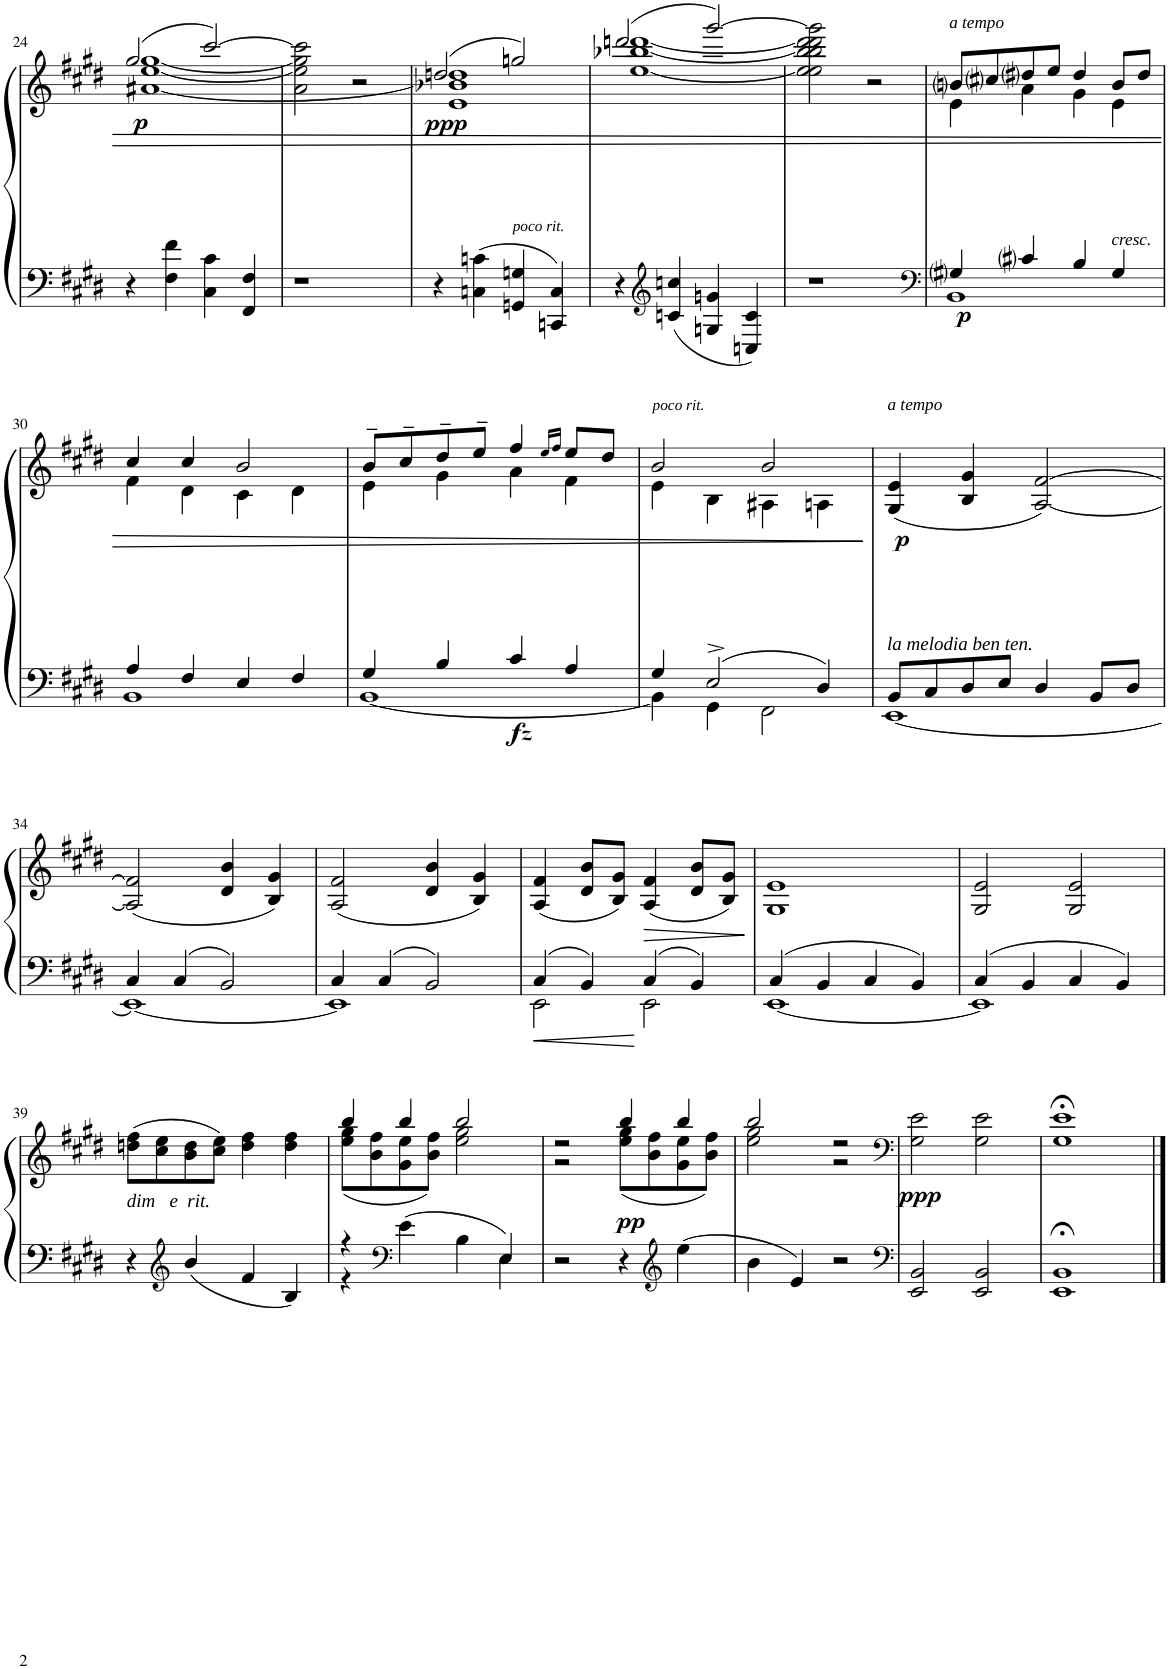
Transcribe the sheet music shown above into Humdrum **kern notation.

**kern	**kern	**dynam
*part1	*part1	*part1
*staff2	*staff1	*staff1/2
*I"Midi_1	*	*
!!LO:PB:g=z
*clefF4	*clefG2	*
*k[f#c#g#d#]	*k[f#c#g#d#]	*
*E:	*E:	*
*M4/4	*M4/4	*
*met(c)	*met(c)	*
=24	=24	=24
*	*^	*
!	!	!	!LO:DY:b
4r	(2gg#/	[1a#X [1ee [1gg#	p
4F#\ 4f#\	.	.	.
4C#\ 4c#\	[2ccc#/)	.	.
4FF#/ 4F#/	.	.	.
*	*v	*v	*
=25	=25	=25
1r	2a\ 2ee\] 2gg#\] 2ccc#\]	.
.	2r	.
=26	=26	=26
*	*^	*
!	!	!	!LO:DY:b
4r	(2ddn/	1e 1b-X] 1dd	ppp
4Cn\ 4cn\	.	.	.
!LO:TX:a:i:t=poco rit.	!	!	!
4GGn/ 4Gn/	2ggn/)	.	.
4CCn/ 4C/	.	.	.
=27	=27	=27	=27
4r	(2dddn/	[1ee [1bb-X [1ddd	.
*clefG2	*	*	*
4cn/ 4ccn/	.	.	.
4Gn/ 4gn/	[2ggg#/)	.	.
4Cn/ 4c/	.	.	.
=28	=28	=28	=28
1r	2ee\ 2bb\ 2ddd#\ 2ggg#\]	2ee\] 2bb-\] 2ddd\]	.
.	2r	2ryy	.
=29	=29	=29	=29
*clefF4	*	*	*
*^	*	*	*
!	!	!LO:TX:a:i:t=a tempo	!	!
!	!	!	!	!LO:DY:b=2
4G#i/	1BB	8bni/L	4e\	p
.	.	8cc#i/	.	.
4c#i/	.	8dd#i/	4a\	.
.	.	8ee/J	.	.
4B/	.	4dd#/	4g#\	.
!	!	!LO:TX:b:i:t=cresc.	!	!
4G#/	.	8b/L	4e\	.
.	.	8dd#/J	.	.
!!LO:LB:g=z	!!
=30	=30	=30	=30	=30
4A/	1BB	4cc#/	4f#\	.
4F#/	.	4cc#/	4d#\	.
4E/	.	2b/	4c#\	.
4F#/	.	.	4d#\	.
=31	=31	=31	=31	=31
4G#/	[1BB	8b~/L	4e\	.
.	.	8cc#~/	.	.
4B/	.	8dd#~/	4g#\	.
.	.	8ee~/J	.	.
!	!	!	!	!LO:DY:b=2
4c#/	.	4ff#/	4a\	fz
.	.	16qee/LL	.	.
.	.	16qff#/JJ	.	.
4A/	.	8ee/L	4f#\	.
.	.	8dd#/J	.	.
=32	=32	=32	=32	=32
!	!	!LO:TX:a:i:t=poco rit.	!	!
4G#/	4BB\]	2b/	4e\	.
2E^/	4GG#\	.	4B\	.
.	2FF#\	2b/	4A#X\	.
4D#/	.	.	4An\	.
=33	=33	=33	=33	=33
!	!	!LO:TX:a:i:t=a tempo	!	!
!	!	!LO:TX:b:i:t=la melodia ben ten.	!	!
!	!	!	!	!LO:DY:b
*	*	*v	*v	*
8BB/L	[1EE	(4G#/ 4e/	p
8C#/	.	.	.
8D#/	.	4B/ 4g#/	.
8E/J	.	.	.
4D#/	.	[2A/ [2f#/)	.
8BB/L	.	.	.
8D#/J	.	.	.
!!LO:LB:g=z
=34	=34	=34	=34
4C#/	1EE_	(2A/] 2f#/]	.
4C#/	.	.	.
2BB/	.	4d#/ 4b/	.
.	.	4B/ 4g#/)	.
=35	=35	=35	=35
4C#/	1EE]	(2A/ 2f#/	.
4C#/	.	.	.
2BB/	.	4d#/ 4b/	.
.	.	4B/ 4g#/)	.
=36	=36	=36	=36
4C#/	2EE\	(4A/ 4f#/	.
4BB/	.	8d#/ 8b/L	.
.	.	8B/ 8g#/J)	.
4C#/	2EE\	(4A/ 4f#/	] ]
4BB/	.	8d#/ 8b/L	.
.	.	8B/ 8g#/J)	.
=37	=37	=37	=37
4C#/	[1EE	1G# 1e	.
4BB/	.	.	.
4C#/	.	.	.
4BB/	.	.	.
=38	=38	=38	=38
4C#/	1EE]	2G#/ 2e/	.
4BB/	.	.	.
4C#/	.	2G#/ 2e/	.
4BB/	.	.	.
*v	*v	*	*
!!LO:LB:g=z
=39	=39	=39
!LO:TX:a:i:t=dim   e  rit.	!	!
4r	(8ddn\ 8ff#\L	.
.	8cc#\ 8ee\	.
*clefG2	*	*
4b/	8b\ 8dd\	.
.	8cc#\ 8ee\J)	.
4f#/	4dd\ 4ff#\	.
4B/	4dd\ 4ff#\	.
=40	=40	=40
*^	*^	*
4r	4r	4bb/	(8ee\ 8gg#\L	.
.	.	.	8b\ 8ff#\	.
*clefF4	*	*	*	*
4e\	2ryy	4bb/	8g#\ 8ee\	.
.	.	.	8b\ 8ff#\J)	.
4B\	.	2bb/	2ee\ 2gg#\	.
4E/	4E\	.	.	.
*v	*v	*	*	*
=41	=41	=41	=41
2r	2r	2r	.
!	!	!	!LO:DY:b
4r	4bb/	(8ee\ 8gg#\L	pp
.	.	8b\ 8ff#\	.
*clefG2	*	*	*
4ee\	4bb/	8g#\ 8ee\	.
.	.	8b\ 8ff#\J)	.
=42	=42	=42	=42
4b\	2bb/	2ee\ 2gg#\	.
4e/	.	.	.
2r	2r	2r	.
*	*v	*v	*
=43	=43	=43
*clefF4	*clefF4	*
*	*^	*
!	!	!	!LO:DY:b
*	*v	*v	*
2EE/ 2BB/	2G#\ 2e\	ppp
2EE/ 2BB/	2G#\ 2e\	.
=44	=44	=44
*^	*^	*
1BB;<	1EE	1e;<	1G#	.
*v	*v	*	*	*
*	*v	*v	*
==	==	==
*-	*-	*-
